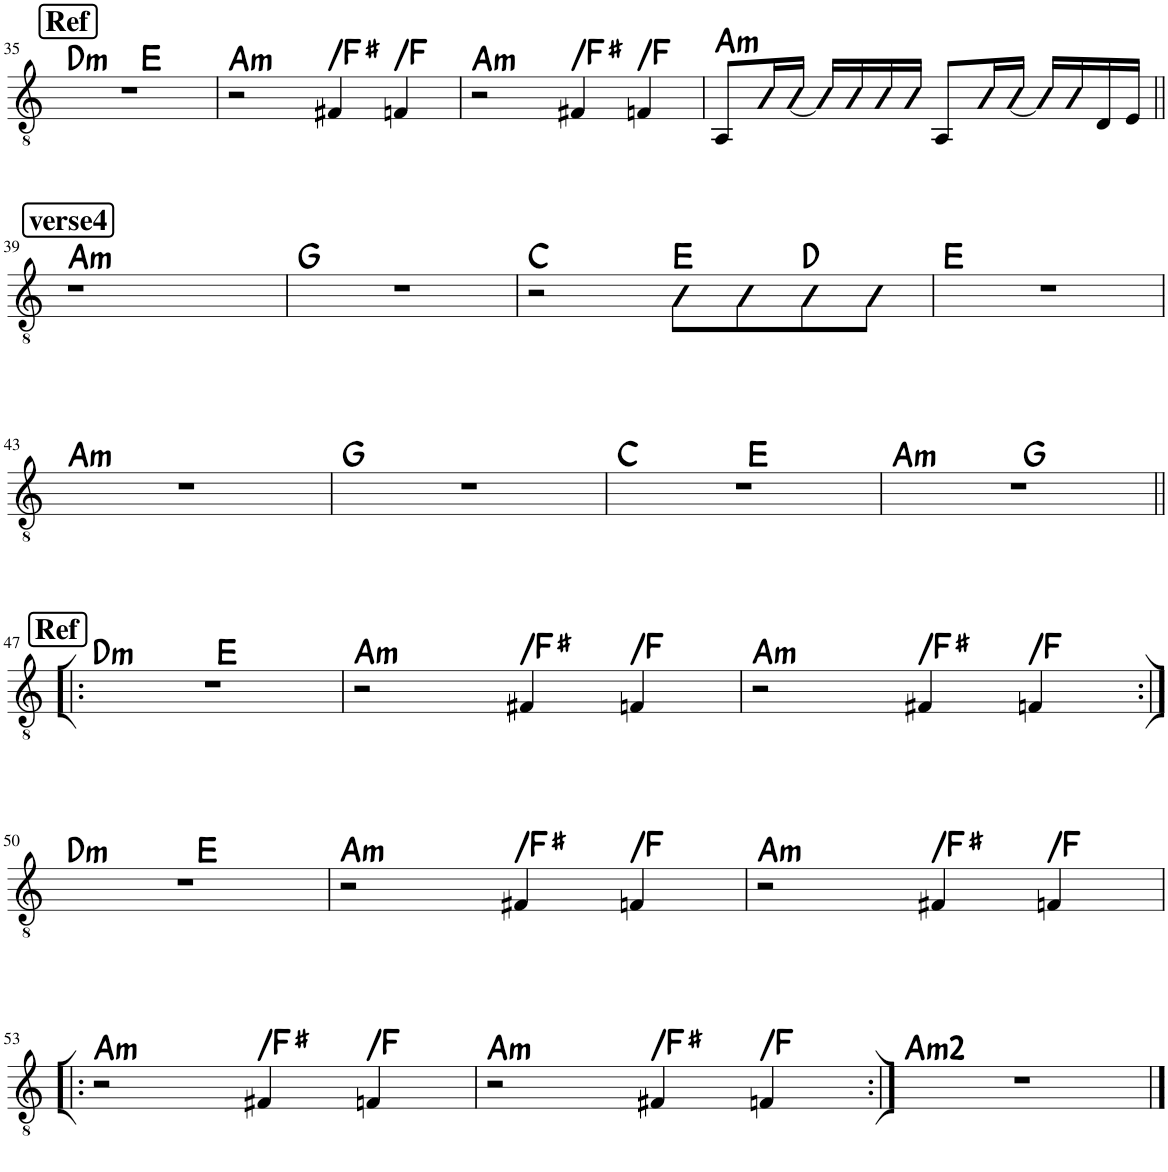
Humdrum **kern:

**kern	**harte
*part1	*part1
*staff1	*
*I"Classical Guitar	*
*I'Guit.	*
!!LO:PB:g=z
*clefGv2	*
*k[]	*
*M4/4	*
!!LO:REH:place=s1:a:B:rj:fs=14:t=Ref
=35	=35
!	!LO:H:kt=m
*^	*
1r	2ryy	D:min
.	2ryy	E:maj
=36	=36	=36
!	!	!LO:H:kt=m
*v	*v	*
2r	A:min
!	!LO:H:kt=N.C.
4F#X/	N
!	!LO:H:kt=N.C.
4Fn/	N
=37	=37
!	!LO:H:kt=m
2r	A:min
!	!LO:H:kt=N.C.
4F#X/	N
!	!LO:H:kt=N.C.
4Fn/	N
=38	=38
!	!LO:H:kt=m
8AA/L	A:min
16A/L	.
[16A/JJ	.
16A/LL]	.
16A/	.
16A/	.
16A/JJ	.
8AA/L	.
16A/L	.
[16A/JJ	.
16A/LL]	.
16A/	.
16D/	.
16E/JJ	.
!!LO:LB:g=z
!!LO:REH:place=s1:a:B:rj:fs=14:t=verse4
=39||	=39||
!	!LO:H:kt=m
1r	A:min
=40	=40
1r	G:maj
=41	=41
2r	C:maj
8E\L	E:maj
8E\	.
8D\	D:maj
8D\J	.
=42	=42
1r	E:maj
!!LO:LB:g=z
=43	=43
!	!LO:H:kt=m
1r	A:min
=44	=44
1r	G:maj
=45	=45
*^	*
1r	2ryy	C:maj
.	2ryy	E:maj
=46	=46	=46
!	!	!LO:H:kt=m
1r	2ryy	A:min
.	2ryy	G:maj
!!LO:LB:g=z	!!
!!LO:REH:place=s1:a:B:rj:fs=14:t=Ref	!!
=47!|:	=47!|:	=47!|:
!	!	!LO:H:kt=m
1r	2ryy	D:min
.	2ryy	E:maj
=48	=48	=48
!	!	!LO:H:kt=m
*v	*v	*
2r	A:min
!	!LO:H:kt=N.C.
4F#X/	N
!	!LO:H:kt=N.C.
4Fn/	N
=49	=49
!	!LO:H:kt=m
2r	A:min
!	!LO:H:kt=N.C.
4F#X/	N
!	!LO:H:kt=N.C.
4Fn/	N
!!LO:LB:g=z
=50:|!	=50:|!
!	!LO:H:kt=m
*^	*
1r	2ryy	D:min
.	2ryy	E:maj
=51	=51	=51
!	!	!LO:H:kt=m
*v	*v	*
2r	A:min
!	!LO:H:kt=N.C.
4F#X/	N
!	!LO:H:kt=N.C.
4Fn/	N
=52	=52
!	!LO:H:kt=m
2r	A:min
!	!LO:H:kt=N.C.
4F#X/	N
!	!LO:H:kt=N.C.
4Fn/	N
!!LO:LB:g=z
=53!|:	=53!|:
!	!LO:H:kt=m
2r	A:min
!	!LO:H:kt=N.C.
4F#X/	N
!	!LO:H:kt=N.C.
4Fn/	N
=54	=54
!	!LO:H:kt=m
2r	A:min
!	!LO:H:kt=N.C.
4F#X/	N
!	!LO:H:kt=N.C.
4Fn/	N
=55:|!	=55:|!
!	!LO:H:kt=m
1r	A:min(2)
==	==
*-	*-
